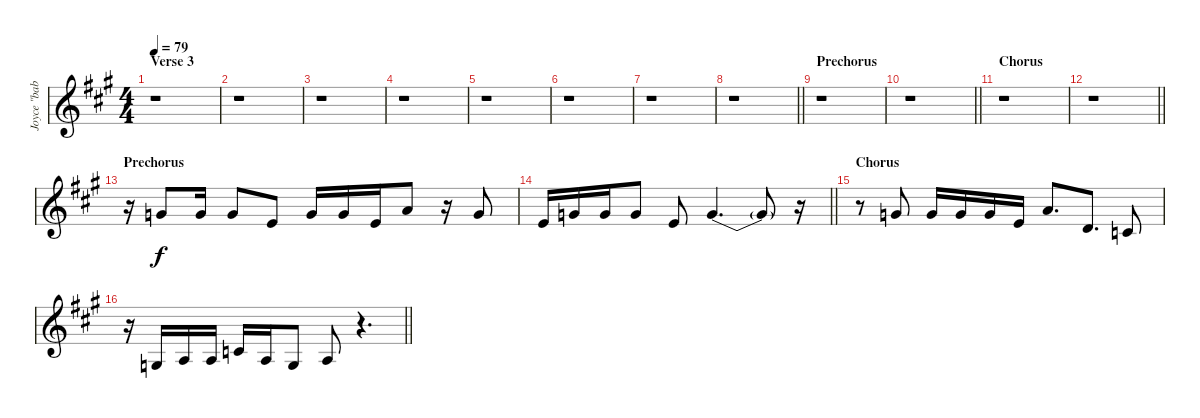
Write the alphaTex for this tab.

\track ("Joyce \"baby Jean\" Kennedy Vocal III" "Joyce \"bab") {instrument lead5charang}
\staff {score}
\tuning (E4 B3 G3 D3 A2 E2) {hide}
\ts (4 4)
\section ("" "Verse 3")
\tempo 79
\clef g2
\ks a
r.1{dy f} |
r.1 |
r.1 |
r.1 |
r.1 |
r.1 |
r.1 |
\barLineRight lightlight
r.1 |
\section ("" "Prechorus")
r.1 |
\barLineRight lightlight
r.1 |
\section ("" "Chorus")
r.1 |
\barLineRight lightlight
r.1 |
\section ("" "Prechorus")
r.16 8.2.8 8.2.16 8.2.8 5.2.8 8.2.16 8.2.16 5.2.16 5.1.8 r.16 8.2.8 |
\barLineRight lightlight
5.2.16 8.2.16 8.2.16 8.2.8 5.2.8 8.2{be (custom 0 0 7 4 10 4 12 4 17 0 21 4 23 4 26 4 30 0 36 4 41 4 47 0 50 4 55 4 60 0)}.4{d} 8.2{t}.8 r.16 |
\section ("" "Chorus")
r.8 8.2.8 8.2.16 8.2.16 8.2.16 5.2.16 5.1.8{d} 7.3.8{d} 5.3.8 |
\barLineRight lightlight
r.16 5.4.16 7.4.16 7.4.16 5.3.16 7.4.16 5.4.8 7.4.8 r.4{d}
